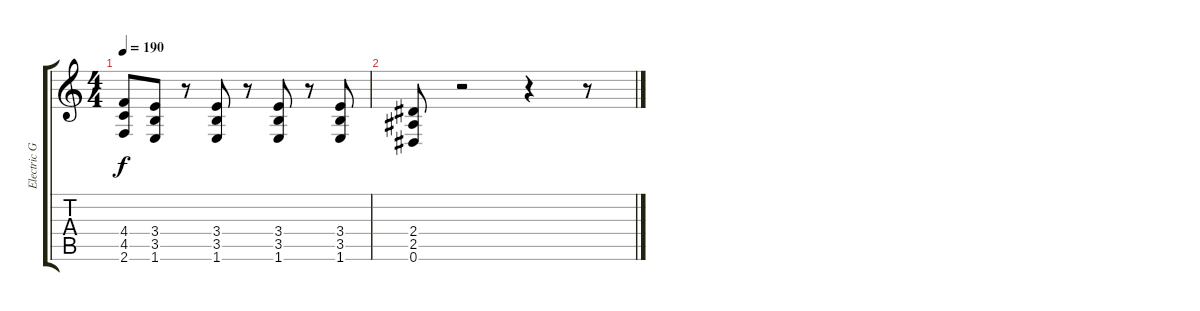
\track ("Electric Guitar 2" "Electric G") {instrument overdrivenguitar}
\staff {score tabs}
\tuning (Eb4 Bb3 Gb3 Db3 Ab2 Eb2) {hide}
\ts (4 4)
\tempo 190
\clef g2
\ks c
(4.4 4.5 2.6).8{dy f} (3.4 3.5 1.6).8 r.8 (3.4 3.5 1.6).8 r.8 (3.4 3.5 1.6).8 r.8 (3.4 3.5 1.6).8 |
(2.4 2.5 0.6).8 r.2 r.4 r.8
